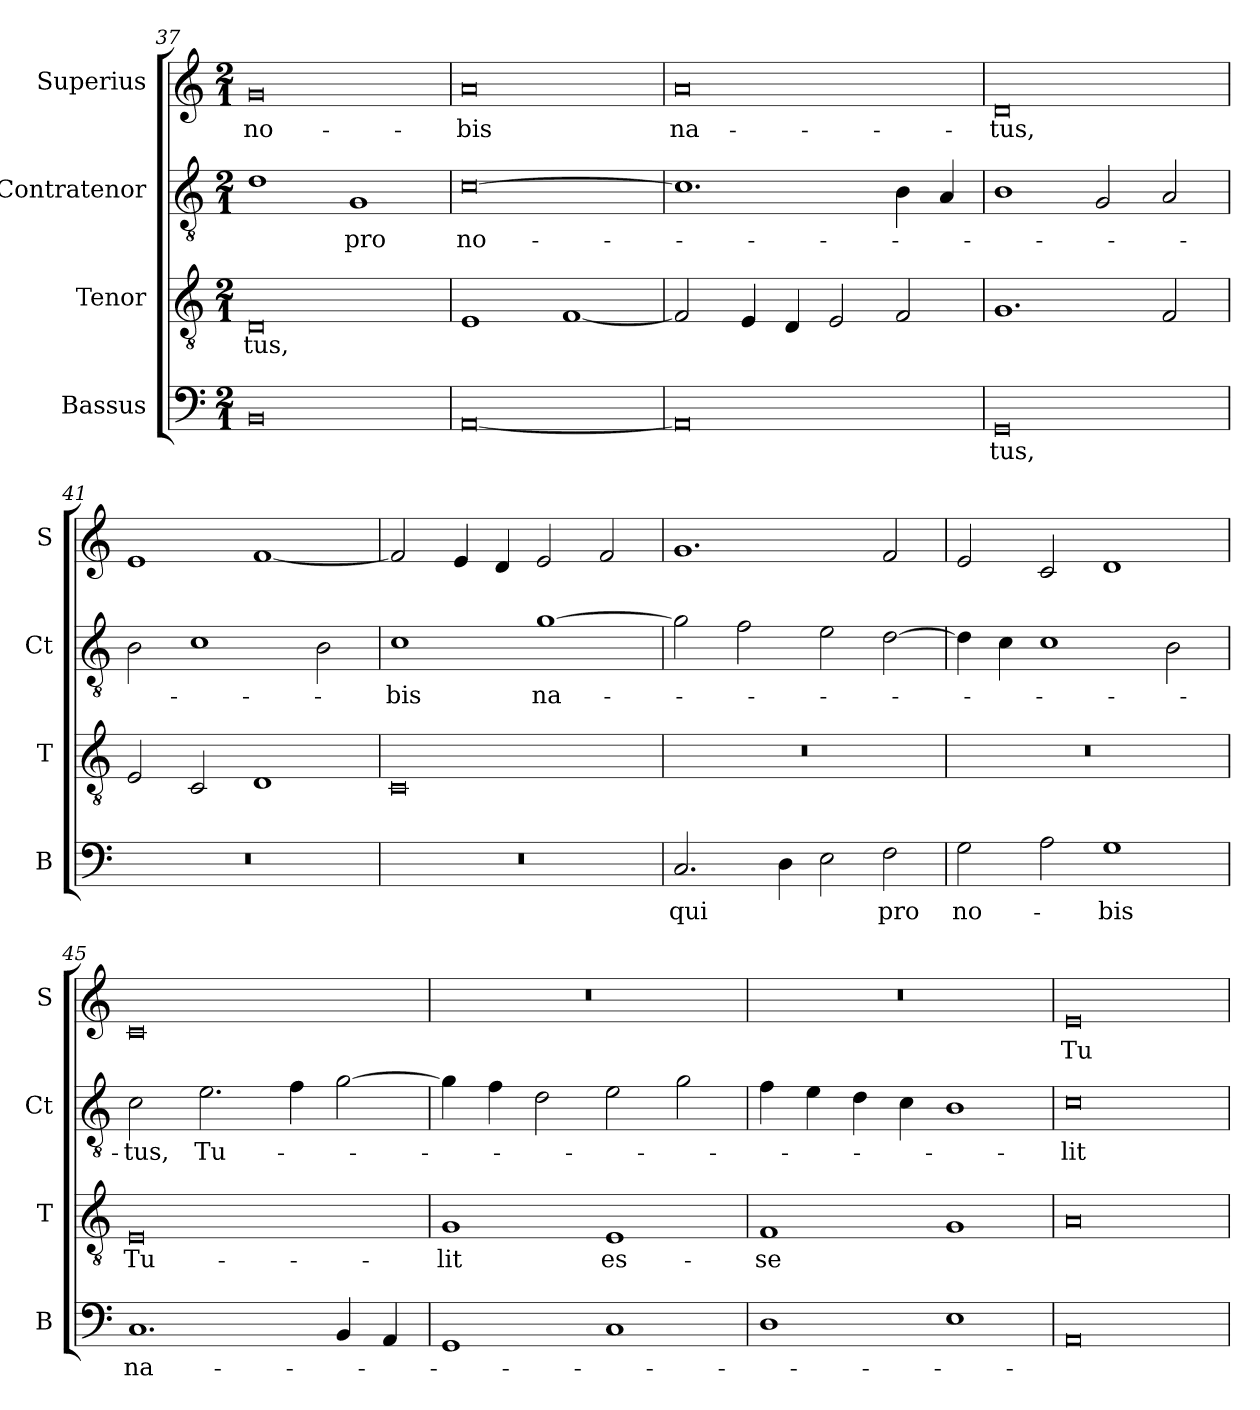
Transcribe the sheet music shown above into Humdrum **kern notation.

**kern	**text	**kern	**text	**kern	**text	**kern	**text
*part4	*part4	*part3	*part3	*part2	*part2	*part1	*part1
*staff4	*staff4	*staff3	*staff3	*staff2	*staff2	*staff1	*staff1
*I"Bassus	*	*I"Tenor	*	*I"Contratenor	*	*I"Superius	*
*I'B	*	*I'T	*	*I'Ct	*	*I'S	*
*clefF4	*	*clefGv2	*	*clefGv2	*	*clefG2	*
*k[]	*	*k[]	*	*k[]	*	*k[]	*
*M2/1	*	*M2/1	*	*M2/1	*	*M2/1	*
=37	=37	=37	=37	=37	=37	=37	=37
0BB	.	0D	-tus,	1d	.	0g	no-
.	.	.	.	1G	pro	.	.
=38	=38	=38	=38	=38	=38	=38	=38
[0AA	.	1E	.	[0c	no-	0a	-bis
.	.	[1F	.	.	.	.	.
=39	=39	=39	=39	=39	=39	=39	=39
0AA]	.	2F/]	.	1.c]	.	0a	na-
.	.	4E/	.	.	.	.	.
.	.	4D/	.	.	.	.	.
.	.	2E/	.	.	.	.	.
.	.	2F/	.	4B\	.	.	.
.	.	.	.	4A/	.	.	.
=40	=40	=40	=40	=40	=40	=40	=40
0GG	-tus,	1.G	.	1B	.	0d	-tus,
.	.	.	.	2G/	.	.	.
.	.	2F/	.	2A/	.	.	.
=41	=41	=41	=41	=41	=41	=41	=41
0r	.	2E/	.	2B\	.	1e	.
.	.	2C/	.	1c	.	.	.
.	.	1D	.	.	.	[1f	.
.	.	.	.	2B\	.	.	.
=42	=42	=42	=42	=42	=42	=42	=42
0r	.	0C	.	1c	-bis	2f/]	.
.	.	.	.	.	.	4e/	.
.	.	.	.	.	.	4d/	.
.	.	.	.	[1g	na-	2e/	.
.	.	.	.	.	.	2f/	.
=43	=43	=43	=43	=43	=43	=43	=43
2.C/	qui	0r	.	2g\]	.	1.g	.
.	.	.	.	2f\	.	.	.
4D\	.	.	.	.	.	.	.
2E\	.	.	.	2e\	.	.	.
2F\	pro	.	.	[2d\	.	2f/	.
=44	=44	=44	=44	=44	=44	=44	=44
2G\	no-	0r	.	4d\]	.	2e/	.
.	.	.	.	4c\	.	.	.
2A\	.	.	.	1c	.	2c/	.
1G	-bis	.	.	.	.	1d	.
.	.	.	.	2B\	.	.	.
=45	=45	=45	=45	=45	=45	=45	=45
1.C	na-	0E	Tu-	2c\	-tus,	0c	.
.	.	.	.	2.e\	Tu-	.	.
.	.	.	.	4f\	.	.	.
4BB/	.	.	.	[2g\	.	.	.
4AA/	.	.	.	.	.	.	.
=46	=46	=46	=46	=46	=46	=46	=46
1GG	.	1G	-lit	4g\]	.	0r	.
.	.	.	.	4f\	.	.	.
.	.	.	.	2d\	.	.	.
1C	.	1E	es-	2e\	.	.	.
.	.	.	.	2g\	.	.	.
=47	=47	=47	=47	=47	=47	=47	=47
1D	.	1F	-se	4f\	.	0r	.
.	.	.	.	4e\	.	.	.
.	.	.	.	4d\	.	.	.
.	.	.	.	4c\	.	.	.
1E	.	1G	.	1B	.	.	.
=48	=48	=48	=48	=48	=48	=48	=48
0AA	.	0A	.	0c	-lit	0e	Tu-
=	=	=	=	=	=	=	=
*-	*-	*-	*-	*-	*-	*-	*-
